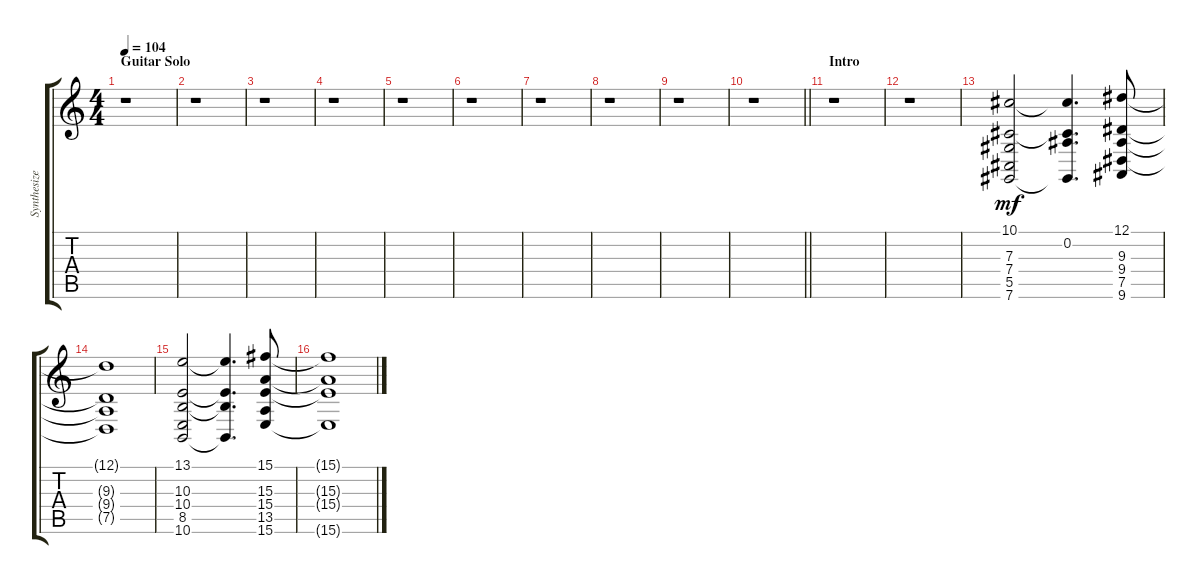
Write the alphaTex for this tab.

\track ("Synthesizer" "Synthesize") {instrument stringensemble2}
\staff {score tabs}
\tuning (Eb4 Bb3 Gb3 Db3 Ab2 Db2) {hide}
\ts (4 4)
\section ("" "Guitar Solo")
\tempo 104
\clef g2
\ks c
r.1{dy f} |
r.1 |
r.1 |
r.1 |
r.1 |
r.1 |
r.1 |
r.1 |
r.1 |
\barLineRight lightlight
r.1 |
\section ("" "Intro")
r.1 |
r.1 |
(10.1 7.3 7.4 5.5 7.6).2{dy mf} (10.1{t} 0.2 7.3{t} 7.6{t}).4{d} (12.1 9.3 9.4 7.5 9.6).8 |
(12.1{t} 9.3{t} 9.4{t} 7.5{t}).1 |
(13.1 10.3 10.4 8.5 10.6).2 (13.1{t} 10.3{t} 10.4{t} 10.6{t}).4{d} (15.1 15.3 15.4 13.5 15.6).8 |
(15.1{t} 15.3{t} 15.4{t} 15.6{t}).1
